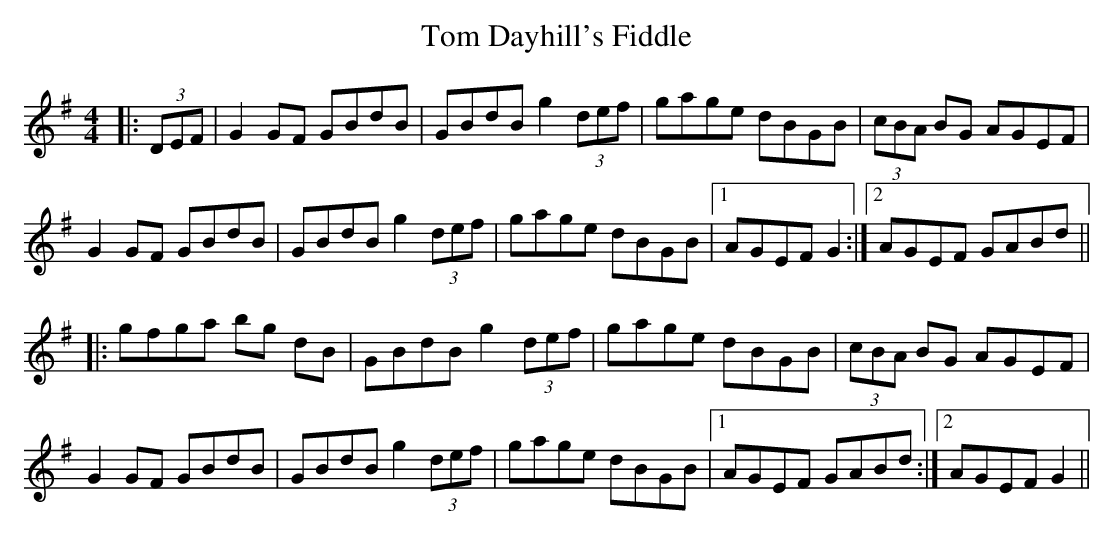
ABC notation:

X:1
T: Tom Dayhill's Fiddle
M: 4/4
L: 1/8
K: Gmaj
|:(3DEF |G2 GF GBdB|GBdB g2 (3def | gage dBGB|(3cBA BG AGEF |
G2GF GBdB|GBdB g2 (3def|gage dBGB|1 AGEF G2 :|2 AGEF GABd||
|:gfga bg dB|GBdB g2 (3def | gage dBGB|(3cBA BG AGEF |
G2GF GBdB|GBdB g2 (3def|gage dBGB|1 AGEF GABd :|2 AGEF G2 ||
